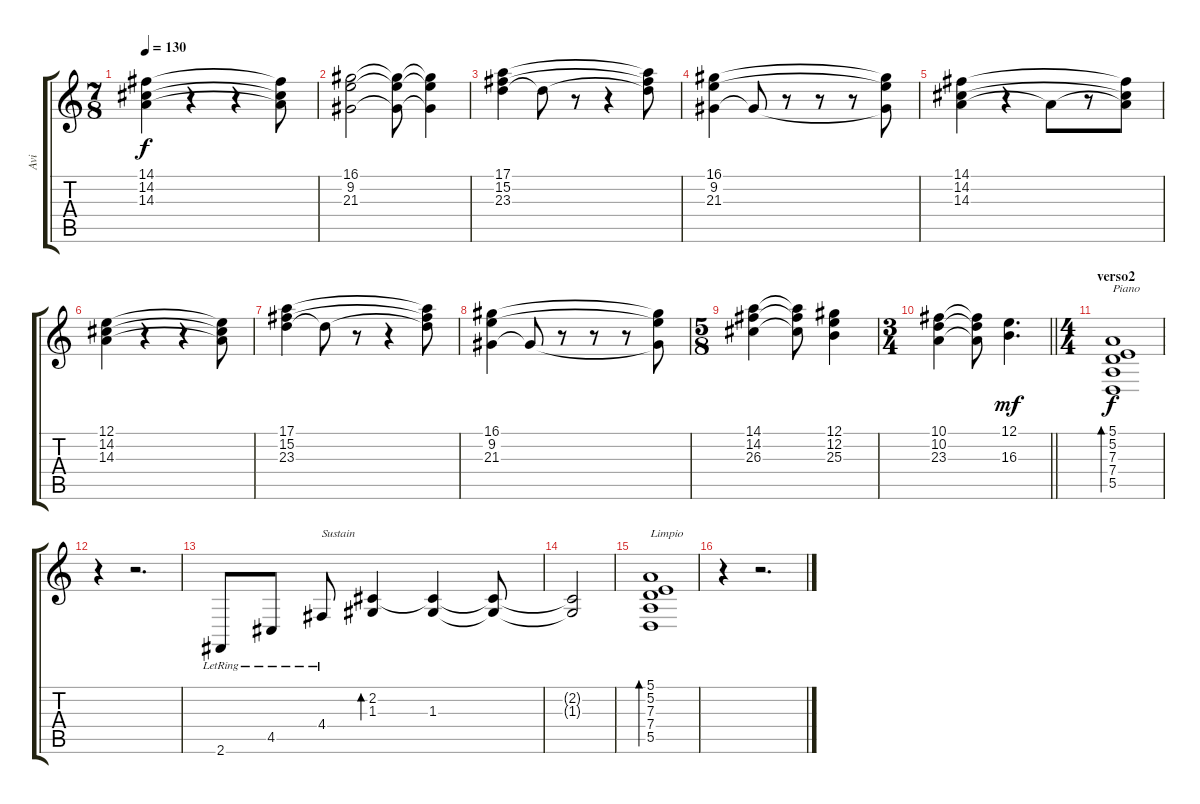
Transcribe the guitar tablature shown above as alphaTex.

\track ("Avi" "Avi") {instrument lead2sawtooth}
\staff {score tabs}
\tuning (E4 B3 G3 D3 A2 E2) {hide}
\ts (7 8)
\tempo 130
\clef g2
\ks c
(14.1 14.2 14.3).4{dy f} r.4 r.4 (14.1{t} 14.2{t} 14.3{t}).8 |
(16.1 9.2 21.3).2 (16.1{t} 9.2{t} 21.3{t}).8 (16.1{t} 9.2{t} 21.3{t}).4 |
(17.1 15.2 23.3).4 15.2{t}.8 r.8 r.4 (17.1{t} 15.2{t} 23.3{t}).8 |
(16.1 9.2 21.3).4 9.2{t}.8 r.8 r.8 r.8 (16.1{t} 9.2{t} 21.3{t}).8 |
(14.1 14.2 14.3).4 r.4 14.3{t}.8 r.8 (14.1{t} 14.2{t} 14.3{t}).8 |
(12.1 14.2 14.3).4 r.4 r.4 (12.1{t} 14.2{t} 14.3{t}).8 |
(17.1 15.2 23.3).4 15.2{t}.8 r.8 r.4 (17.1{t} 15.2{t} 23.3{t}).8 |
(16.1 9.2 21.3).4 9.2{t}.8 r.8 r.8 r.8 (16.1{t} 9.2{t} 21.3{t}).8 |
\ts (5 8)
(14.1 14.2 26.3).4 (14.1{t} 14.2{t} 26.3{t}).8 (12.1 12.2 25.3).4 |
\ts (3 4)
\barLineRight lightlight
(10.1 10.2 23.3).4 (10.1{t} 10.2{t} 23.3{t}).8 (12.1 16.3).4{d dy mf} |
\ts (4 4)
\section ("" "verso2")
(5.1 5.2 7.3 7.4 5.5).1{bd 240 txt "Piano" dy f instrument brightacousticpiano} |
r.4 r.2{d} |
2.6{lr}.8 4.5{lr}.8 4.4{lr}.8{txt "Sustain"} (2.2 1.3).4{bd 480} (2.2{t} 1.3).4 (2.2{t} 1.3{t}).8 |
(2.2{t} 1.3{t}).2 |
(5.1 5.2 7.3 7.4 5.5).1{bd 240 txt "Limpio" instrument acousticguitarsteel} |
r.4 r.2{d}
